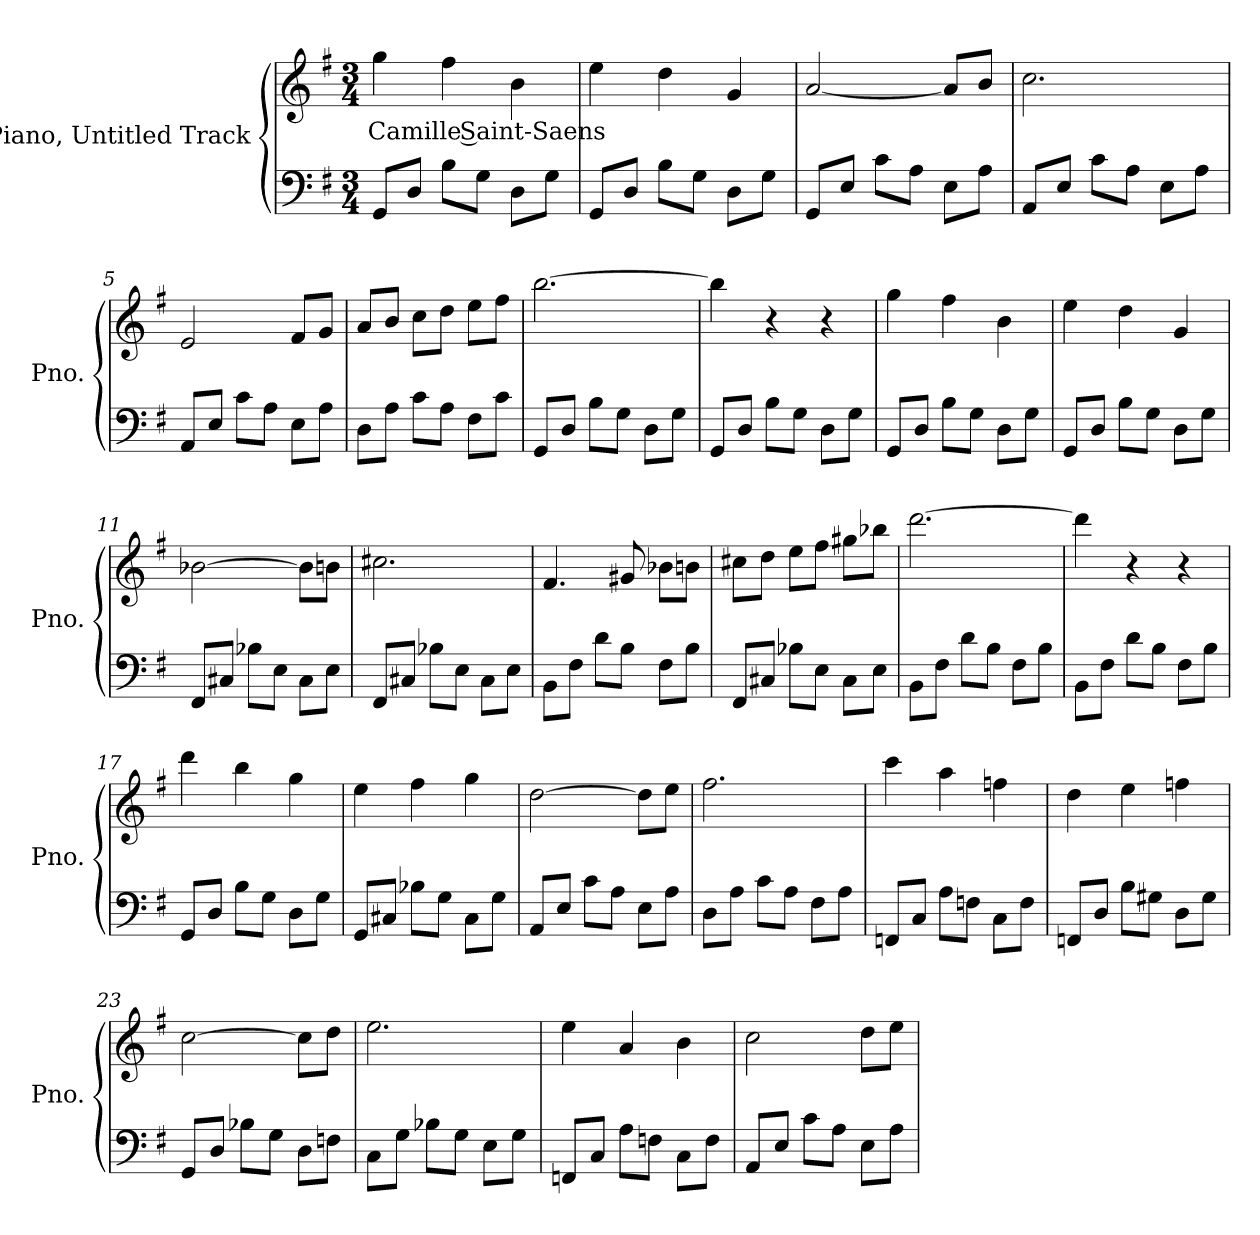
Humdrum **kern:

**kern	**kern	**text
*part2	*part1	*part1
*staff2	*staff1	*staff1
*I"Piano, Untitled Track	*I"Piano, Untitled Track	*
*I'Pno.	*I'Pno.	*
*clefF4	*clefG2	*
*k[f#]	*k[f#]	*
*M3/4	*M3/4	*
*MM65	*MM65	*
=1	=1	=1
!	!	!LO:LY:b
8GG/L	4gg\	Camille Saint-Saens
8D/J	.	.
8B\L	4ff#\	.
8G\J	.	.
8D\L	4b\	.
8G\J	.	.
=2	=2	=2
8GG/L	4ee\	.
8D/J	.	.
8B\L	4dd\	.
8G\J	.	.
8D\L	4g/	.
8G\J	.	.
=3	=3	=3
8GG/L	[2a/	.
8E/J	.	.
8c\L	.	.
8A\J	.	.
8E\L	8a/L]	.
8A\J	8b/J	.
=4	=4	=4
8AA/L	2.cc\	.
8E/J	.	.
8c\L	.	.
8A\J	.	.
8E\L	.	.
8A\J	.	.
!!LO:LB:g=z
=5	=5	=5
8AA/L	2e/	.
8E/J	.	.
8c\L	.	.
8A\J	.	.
8E\L	8f#/L	.
8A\J	8g/J	.
=6	=6	=6
8D\L	8a/L	.
8A\J	8b/J	.
8c\L	8cc\L	.
8A\J	8dd\J	.
8F#\L	8ee\L	.
8c\J	8ff#\J	.
=7	=7	=7
8GG/L	[2.bb\	.
8D/J	.	.
8B\L	.	.
8G\J	.	.
8D\L	.	.
8G\J	.	.
=8	=8	=8
8GG/L	4bb\]	.
8D/J	.	.
8B\L	4r	.
8G\J	.	.
8D\L	4r	.
8G\J	.	.
=9	=9	=9
8GG/L	4gg\	.
8D/J	.	.
8B\L	4ff#\	.
8G\J	.	.
8D\L	4b\	.
8G\J	.	.
=10	=10	=10
8GG/L	4ee\	.
8D/J	.	.
8B\L	4dd\	.
8G\J	.	.
8D\L	4g/	.
8G\J	.	.
!!LO:LB:g=z
=11	=11	=11
8FF#/L	[2b-X\	.
8C#X/J	.	.
8B-X\L	.	.
8E\J	.	.
8C#\L	8b-\L]	.
8E\J	8bn\J	.
=12	=12	=12
8FF#/L	2.cc#X\	.
8C#X/J	.	.
8B-X\L	.	.
8E\J	.	.
8C#\L	.	.
8E\J	.	.
=13	=13	=13
8BB\L	4.f#/	.
8F#\J	.	.
8d\L	.	.
8B\J	8g#X/	.
8F#\L	8b-X\L	.
8B\J	8bn\J	.
=14	=14	=14
8FF#/L	8cc#X\L	.
8C#X/J	8dd\J	.
8B-X\L	8ee\L	.
8E\J	8ff#\J	.
8C#\L	8gg#X\L	.
8E\J	8bb-X\J	.
=15	=15	=15
8BB\L	[2.ddd\	.
8F#\J	.	.
8d\L	.	.
8B\J	.	.
8F#\L	.	.
8B\J	.	.
!!LO:LB:g=z
=16	=16	=16
8BB\L	4ddd\]	.
8F#\J	.	.
8d\L	4r	.
8B\J	.	.
8F#\L	4r	.
8B\J	.	.
=17	=17	=17
8GG/L	4ddd\	.
8D/J	.	.
8B\L	4bb\	.
8G\J	.	.
8D\L	4gg\	.
8G\J	.	.
=18	=18	=18
8GG/L	4ee\	.
8C#X/J	.	.
8B-X\L	4ff#\	.
8G\J	.	.
8C#\L	4gg\	.
8G\J	.	.
=19	=19	=19
8AA/L	[2dd\	.
8E/J	.	.
8c\L	.	.
8A\J	.	.
8E\L	8dd\L]	.
8A\J	8ee\J	.
=20	=20	=20
8D\L	2.ff#\	.
8A\J	.	.
8c\L	.	.
8A\J	.	.
8F#\L	.	.
8A\J	.	.
=21	=21	=21
8FFn/L	4ccc\	.
8C/J	.	.
8A\L	4aa\	.
8Fn\J	.	.
8C\L	4ffn\	.
8F\J	.	.
!!LO:LB:g=z
=22	=22	=22
8FFn/L	4dd\	.
8D/J	.	.
8B\L	4ee\	.
8G#X\J	.	.
8D\L	4ffn\	.
8G#\J	.	.
=23	=23	=23
8GG/L	[2cc\	.
8D/J	.	.
8B-X\L	.	.
8G\J	.	.
8D\L	8cc\L]	.
8Fn\J	8dd\J	.
=24	=24	=24
8C\L	2.ee\	.
8G\J	.	.
8B-X\L	.	.
8G\J	.	.
8E\L	.	.
8G\J	.	.
=25	=25	=25
8FFn/L	4ee\	.
8C/J	.	.
8A\L	4a/	.
8Fn\J	.	.
8C\L	4b\	.
8F\J	.	.
=26	=26	=26
8AA/L	2cc\	.
8E/J	.	.
8c\L	.	.
8A\J	.	.
8E\L	8dd\L	.
8A\J	8ee\J	.
=	=	=
*-	*-	*-
